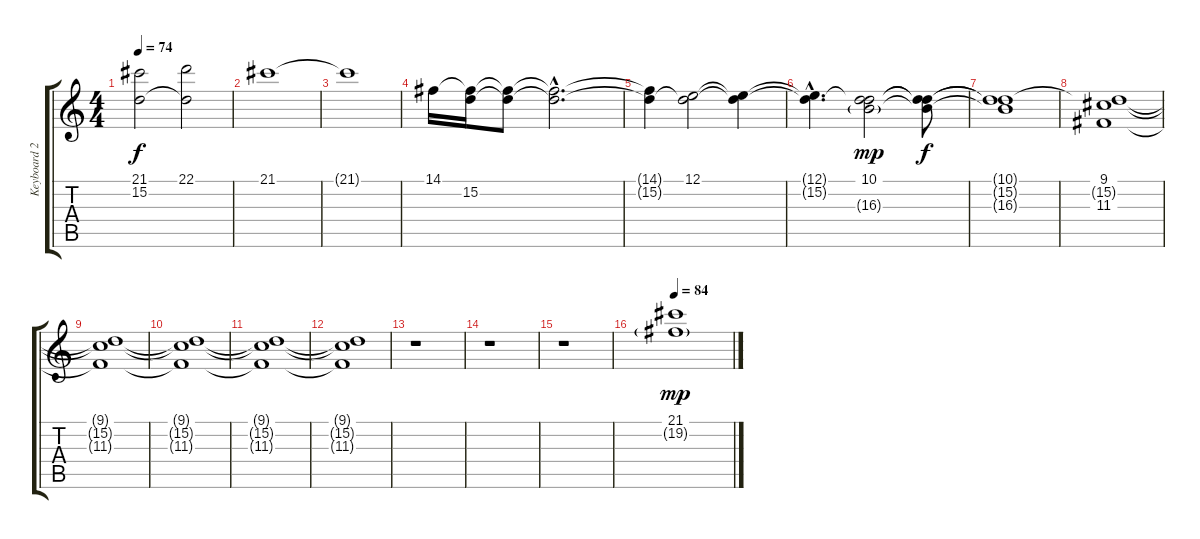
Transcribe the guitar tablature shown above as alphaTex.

\track ("Keyboard 2" "Keyboard 2") {instrument stringensemble1}
\staff {score tabs}
\tuning (E4 B3 G3 D3 A2 E2) {hide}
\ts (4 4)
\tempo 74
\clef g2
\ks c
(21.1 15.2{t}).2{dy f} (22.1 15.2{t}).2 |
21.1.1{volume 3} |
21.1{t}.1 |
14.1.16{volume 6} (14.1{t} 15.2).16 (14.1{t} 15.2{t}).8 (14.1{hac t} 15.2{hac t}).2{d} |
(14.1{t} 15.2{t}).4 (12.1 15.2{t}).2 (12.1{t} 15.2{t}).4 |
(12.1{hac t} 15.2{hac t}).4{d} (10.1 15.2{t} 16.3{g}).2{dy mp} (10.1{t} 15.2{t} 16.3{t}).8{dy f} |
(10.1{t} 15.2{t} 16.3{t}).1 |
(9.1 15.2{t} 11.3).1 |
(9.1{t} 15.2{t} 11.3{t}).1{volume 1} |
(9.1{t} 15.2{t} 11.3{t}).1 |
(9.1{t} 15.2{t} 11.3{t}).1 |
(9.1{t} 15.2{t} 11.3{t}).1 |
r.1 |
r.1 |
r.1 |
\tempo 84
(21.1 19.2{g}).1{dy mp volume 8}
